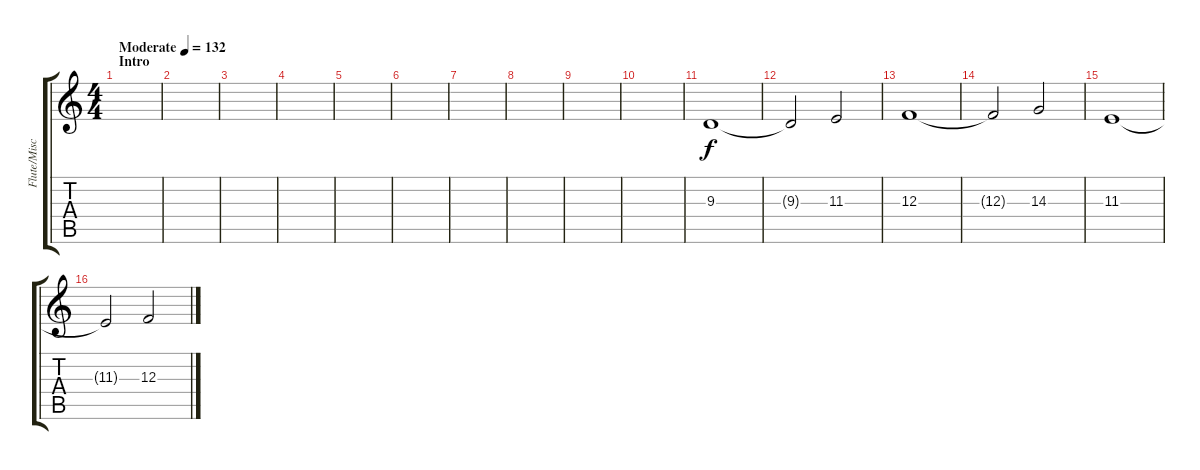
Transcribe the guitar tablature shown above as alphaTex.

\track ("Flute/Misc" "Flute/Misc") {instrument pad2warm}
\staff {score tabs}
\tuning (D4 A3 F3 C3 G2 D2) {hide}
\ts (4 4)
\section ("" "Intro")
\tempo (132 "Moderate")
\clef g2
\ks c
|
|
|
|
|
|
|
|
|
|
9.3.1 |
9.3{t}.2 11.3.2 |
12.3.1 |
12.3{t}.2 14.3.2 |
11.3.1 |
11.3{t}.2 12.3.2
